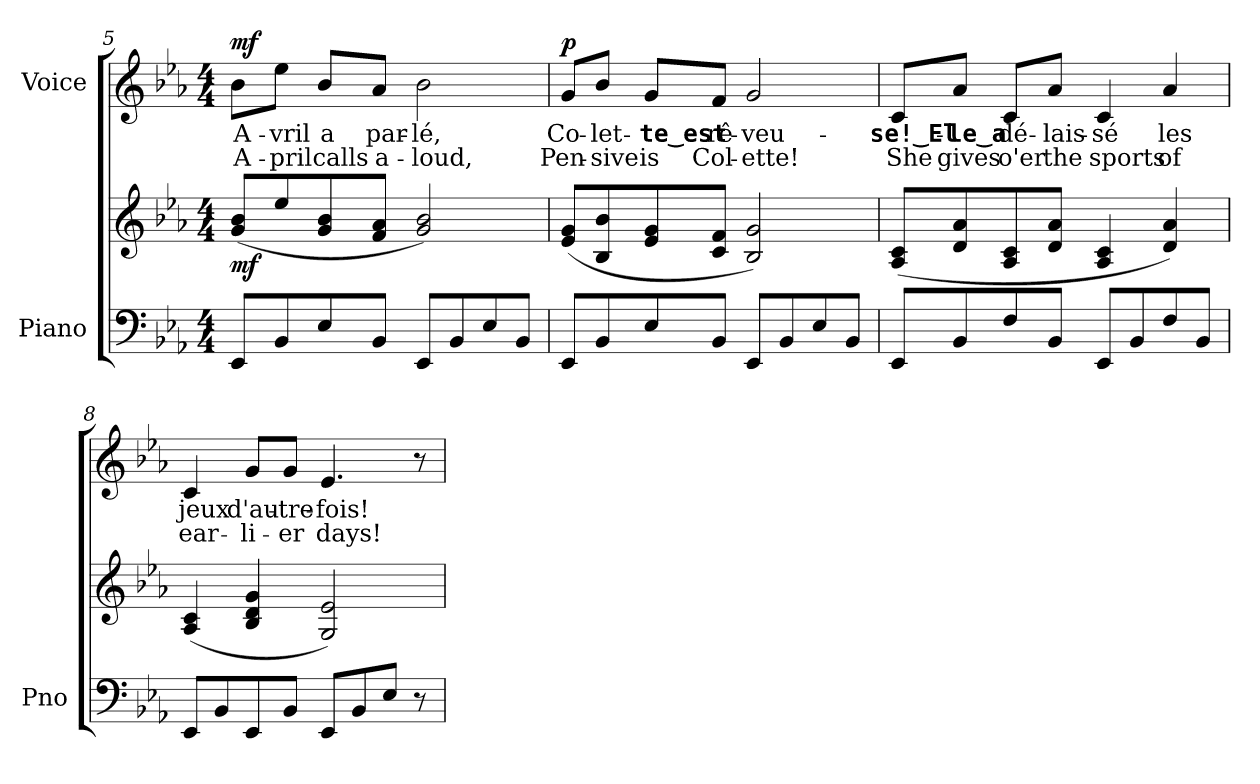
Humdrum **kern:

**kern	**kern	**dynam	**kern	**text	**text	**dynam
*part2	*part2	*part2	*part1	*part1	*part1	*part1
*staff3	*staff2	*staff2/3	*staff1	*staff1	*staff1	*staff1
*I"Piano	*	*	*I"Voice	*	*	*
*I'Pno	*	*	*	*	*	*
!!LO:LB:g=z
*clefF4	*clefG2	*	*clefG2	*	*	*
*k[b-e-a-]	*k[b-e-a-]	*	*k[b-e-a-]	*	*	*
*M4/4	*M4/4	*	*M4/4	*	*	*
=5	=5	=5	=5	=5	=5	=5
!	!	!LO:DY:b	!	!LO:LY:b	!LO:LY:b	!LO:DY:b
8EE-/L	(8g/ 8b-/L	mf	8b-\L	A-	A-	mf
!	!	!	!	!LO:LY:b	!LO:LY:b	!
8BB-/	8ee-/	.	8ee-\J	-vril	-pril	.
!	!	!	!	!LO:LY:b	!LO:LY:b	!
8E-/	8g/ 8b-/	.	8b-/L	a	calls	.
!	!	!	!	!LO:LY:b	!LO:LY:b	!
8BB-/J	8f/ 8a-/J	.	8a-/J	par-	a-	.
!	!	!	!	!LO:LY:b	!LO:LY:b	!
8EE-/L	2g/ 2b-/)	.	2b-\	-lé,	-loud,	.
8BB-/	.	.	.	.	.	.
8E-/	.	.	.	.	.	.
8BB-/J	.	.	.	.	.	.
=6	=6	=6	=6	=6	=6	=6
!	!	!	!	!LO:LY:b	!LO:LY:b	!LO:DY:b
8EE-/L	(8e-/ 8g/L	.	8g/L	Co-	Pen-	p
!	!	!	!	!LO:LY:b	!LO:LY:b	!
8BB-/	8B-/ 8b-/	.	8b-/J	-let-	-sive	.
!	!	!	!	!LO:LY:b	!LO:LY:b	!
8E-/	8e-/ 8g/	.	8g/L	-te‿est	is	.
!	!	!	!	!LO:LY:b	!LO:LY:b	!
8BB-/J	8c/ 8f/J	.	8f/J	rê-	Col-	.
!	!	!	!	!LO:LY:b	!LO:LY:b	!
8EE-/L	2B-/ 2g/)	.	2g/	-veu-	-ette!	.
8BB-/	.	.	.	.	.	.
8E-/	.	.	.	.	.	.
8BB-/J	.	.	.	.	.	.
=7	=7	=7	=7	=7	=7	=7
!	!	!	!	!LO:LY:b	!LO:LY:b	!
8EE-/L	(8A-/ 8c/L	.	8c/L	-se!‿El-	She	.
!	!	!	!	!LO:LY:b	!LO:LY:b	!
8BB-/	8d/ 8a-/	.	8a-/J	-le‿a	gives	.
!	!	!	!	!LO:LY:b	!LO:LY:b	!
8F/	8A-/ 8c/	.	8c/L	dé-	o'er	.
!	!	!	!	!LO:LY:b	!LO:LY:b	!
8BB-/J	8d/ 8a-/J	.	8a-/J	-lais-	the	.
!	!	!	!	!LO:LY:b	!LO:LY:b	!
8EE-/L	4A-/ 4c/	.	4c/	-sé	sports	.
8BB-/	.	.	.	.	.	.
!	!	!	!	!LO:LY:b	!LO:LY:b	!
8F/	4d/ 4a-/)	.	4a-/	les	of	.
8BB-/J	.	.	.	.	.	.
!!LO:LB:g=z
=8	=8	=8	=8	=8	=8	=8
!	!	!	!	!LO:LY:b	!LO:LY:b	!
8EE-/L	(4A-/ 4c/	.	4c/	jeux	ear-	.
8BB-/	.	.	.	.	.	.
!	!	!	!	!LO:LY:b	!LO:LY:b	!
8EE-/	4B-/ 4d/ 4g/	.	8g/L	d'au-	-li-	.
!	!	!	!	!LO:LY:b	!LO:LY:b	!
8BB-/J	.	.	8g/J	-tre-	-er	.
!	!	!	!	!LO:LY:b	!LO:LY:b	!
8EE-/L	2G/ 2e-/)	.	4.e-/	-fois!	days!	.
8BB-/	.	.	.	.	.	.
8E-/J	.	.	.	.	.	.
8r	.	.	8r	.	.	.
=	=	=	=	=	=	=
*-	*-	*-	*-	*-	*-	*-
